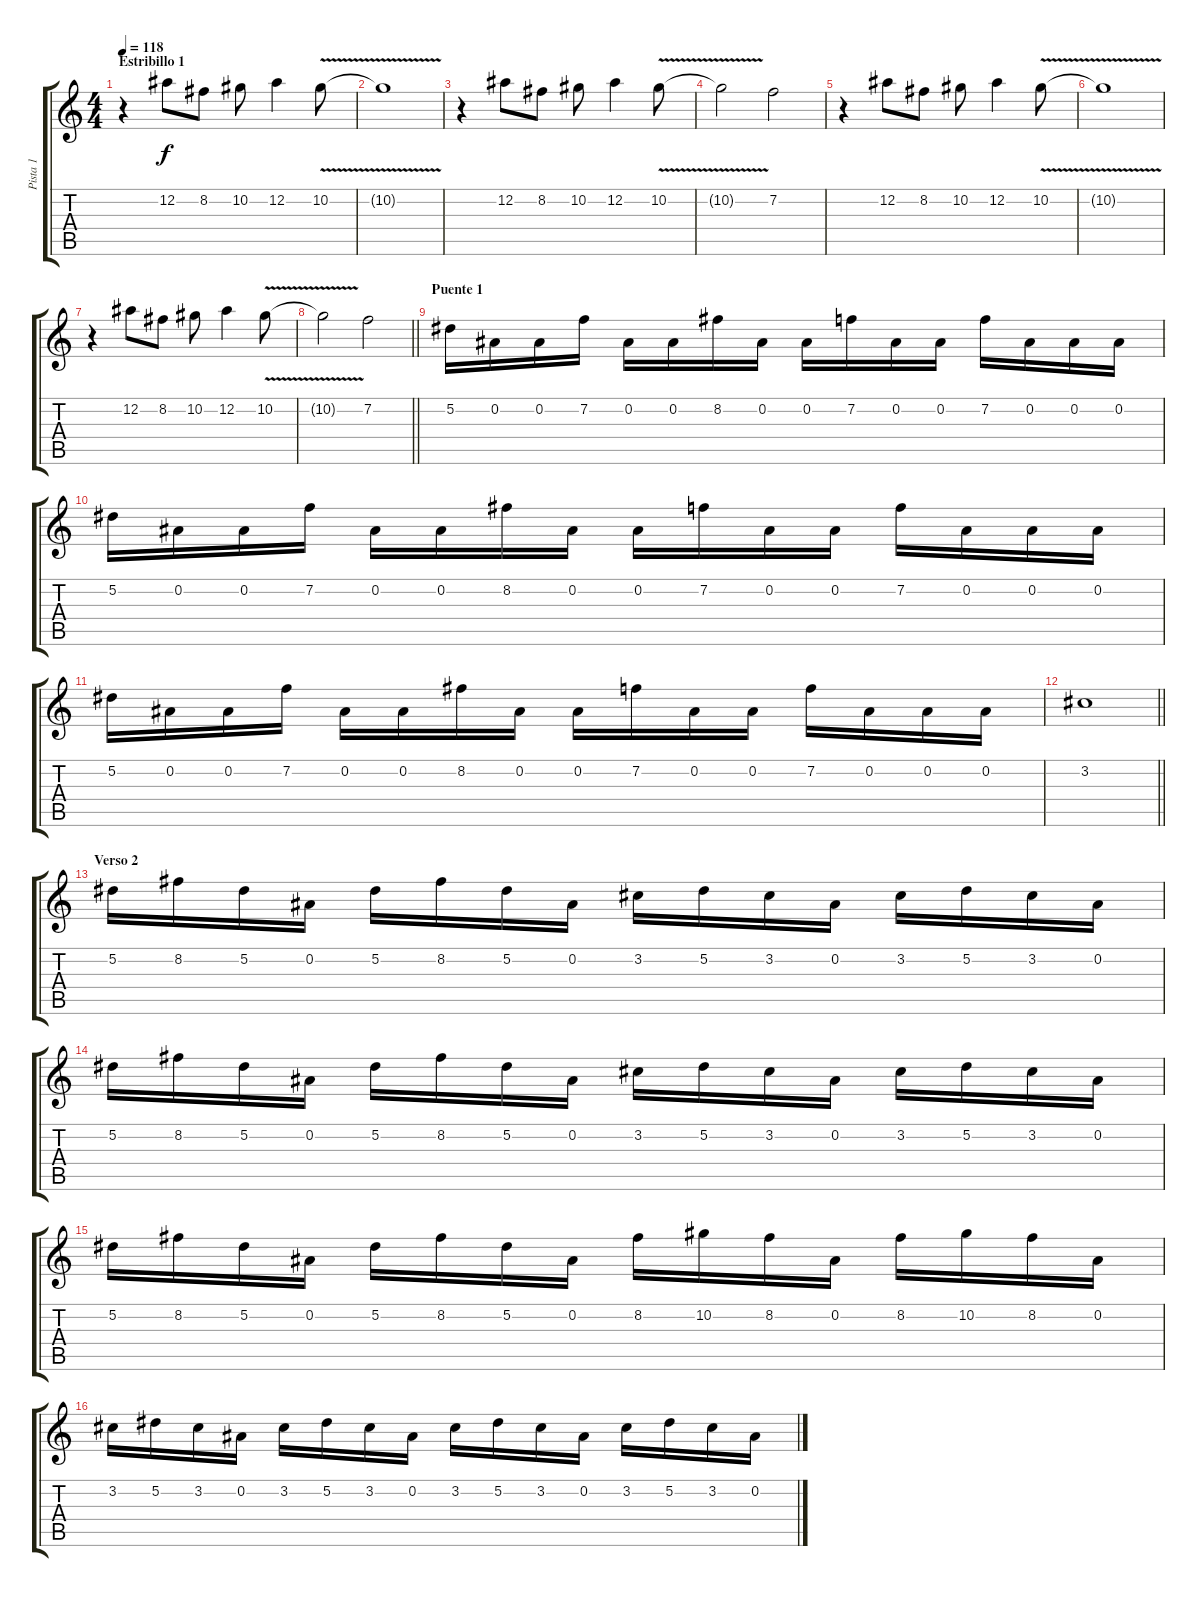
\track ("Pista 1" "Pista 1") {instrument distortionguitar}
\staff {score tabs}
\tuning (Eb4 Bb3 Gb3 Db3 Ab2 Db2) {hide}
\ts (4 4)
\section ("" "Estribillo 1")
\tempo 118
\clef g2
\ks c
r.4{dy f volume 13} 12.2.8 8.2.8 10.2.8 12.2.4 10.2{v}.8 |
10.2{t}.1 |
r.4 12.2.8 8.2.8 10.2.8 12.2.4 10.2{v}.8 |
10.2{t}.2 7.2.2 |
r.4 12.2.8 8.2.8 10.2.8 12.2.4 10.2{v}.8 |
10.2{t}.1 |
r.4 12.2.8 8.2.8 10.2.8 12.2.4 10.2{v}.8 |
\barLineRight lightlight
10.2{t}.2 7.2.2 |
\section ("" "Puente 1")
5.2.16{volume 11} 0.2.16 0.2.16 7.2.16 0.2.16 0.2.16 8.2.16 0.2.16 0.2.16 7.2.16 0.2.16 0.2.16 7.2.16 0.2.16 0.2.16 0.2.16 |
5.2.16 0.2.16 0.2.16 7.2.16 0.2.16 0.2.16 8.2.16 0.2.16 0.2.16 7.2.16 0.2.16 0.2.16 7.2.16 0.2.16 0.2.16 0.2.16 |
5.2.16 0.2.16 0.2.16 7.2.16 0.2.16 0.2.16 8.2.16 0.2.16 0.2.16 7.2.16 0.2.16 0.2.16 7.2.16 0.2.16 0.2.16 0.2.16 |
\barLineRight lightlight
3.2.1 |
\section ("" "Verso 2")
5.2.16 8.2.16 5.2.16 0.2.16 5.2.16 8.2.16 5.2.16 0.2.16 3.2.16 5.2.16 3.2.16 0.2.16 3.2.16 5.2.16 3.2.16 0.2.16 |
5.2.16 8.2.16 5.2.16 0.2.16 5.2.16 8.2.16 5.2.16 0.2.16 3.2.16 5.2.16 3.2.16 0.2.16 3.2.16 5.2.16 3.2.16 0.2.16 |
5.2.16 8.2.16 5.2.16 0.2.16 5.2.16 8.2.16 5.2.16 0.2.16 8.2.16 10.2.16 8.2.16 0.2.16 8.2.16 10.2.16 8.2.16 0.2.16 |
3.2.16 5.2.16 3.2.16 0.2.16 3.2.16 5.2.16 3.2.16 0.2.16 3.2.16 5.2.16 3.2.16 0.2.16 3.2.16 5.2.16 3.2.16 0.2.16
